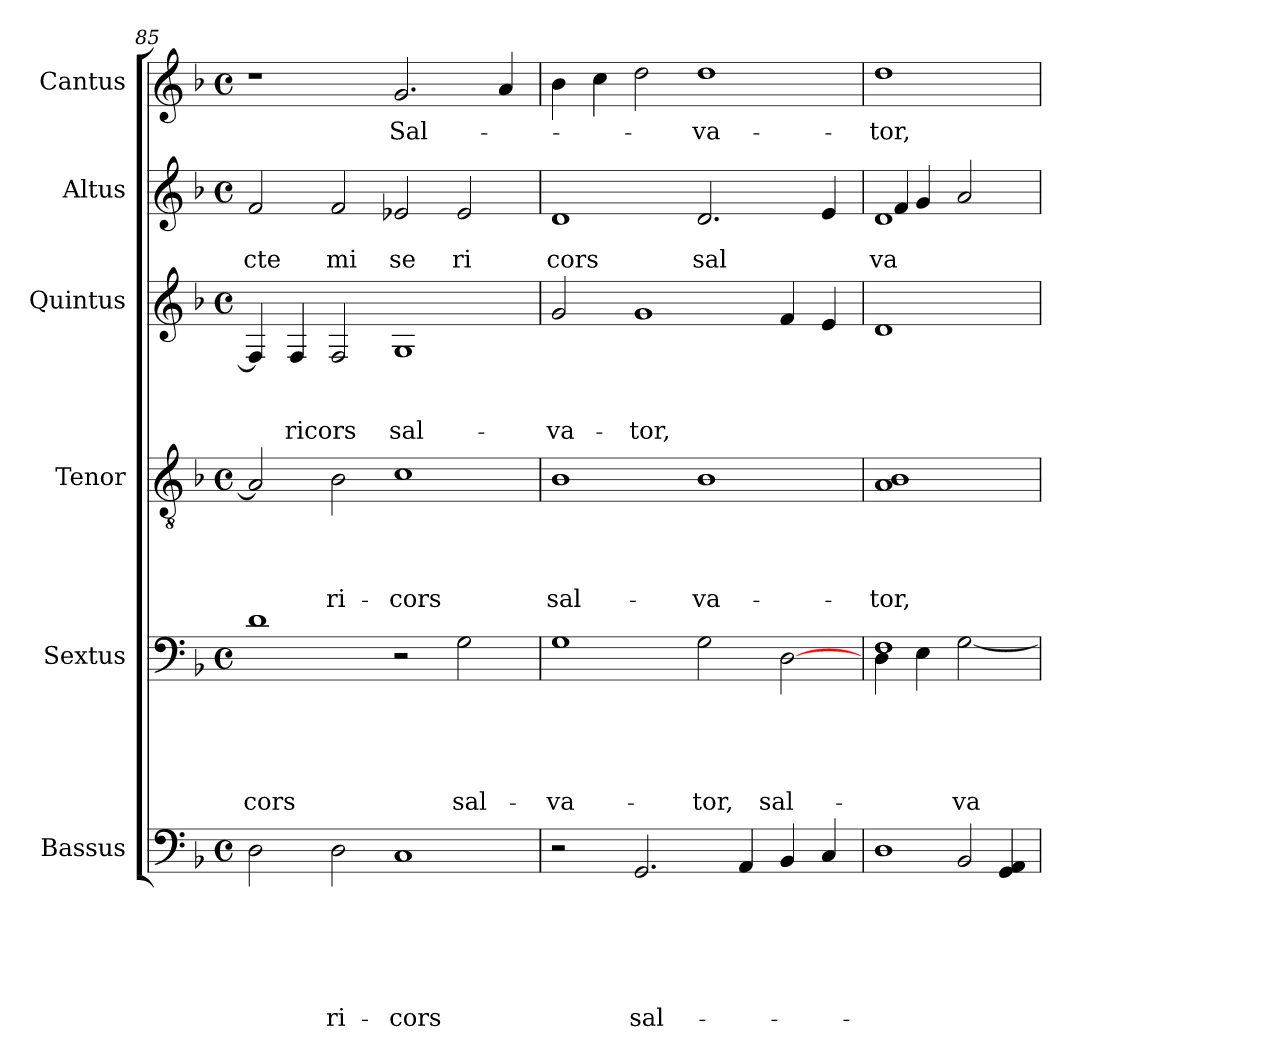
**kern	**text	**text	**text	**text	**text	**text	**kern	**text	**text	**text	**text	**text	**kern	**text	**text	**text	**text	**kern	**text	**text	**text	**kern	**text	**text	**kern	**text
*part6	*part6	*part6	*part6	*part6	*part6	*part6	*part5	*part5	*part5	*part5	*part5	*part5	*part4	*part4	*part4	*part4	*part4	*part3	*part3	*part3	*part3	*part2	*part2	*part2	*part1	*part1
*staff6	*staff6	*staff6	*staff6	*staff6	*staff6	*staff6	*staff5	*staff5	*staff5	*staff5	*staff5	*staff5	*staff4	*staff4	*staff4	*staff4	*staff4	*staff3	*staff3	*staff3	*staff3	*staff2	*staff2	*staff2	*staff1	*staff1
*I"Bassus	*	*	*	*	*	*	*I"Sextus	*	*	*	*	*	*I"Tenor	*	*	*	*	*I"Quintus	*	*	*	*I"Altus	*	*	*I"Cantus	*
!!LO:PB:g=z
*clefF4	*	*	*	*	*	*	*clefF4	*	*	*	*	*	*clefGv2	*	*	*	*	*clefG2	*	*	*	*clefG2	*	*	*clefG2	*
*k[b-]	*	*	*	*	*	*	*k[b-]	*	*	*	*	*	*k[b-]	*	*	*	*	*k[b-]	*	*	*	*k[b-]	*	*	*k[b-]	*
*F:	*	*	*	*	*	*	*F:	*	*	*	*	*	*F:	*	*	*	*	*F:	*	*	*	*F:	*	*	*F:	*
*M4/4	*	*	*	*	*	*	*M4/4	*	*	*	*	*	*M4/4	*	*	*	*	*M4/4	*	*	*	*M4/4	*	*	*M4/4	*
*met(c)	*	*	*	*	*	*	*met(c)	*	*	*	*	*	*met(c)	*	*	*	*	*met(c)	*	*	*	*met(c)	*	*	*met(c)	*
=85	=85	=85	=85	=85	=85	=85	=85	=85	=85	=85	=85	=85	=85	=85	=85	=85	=85	=85	=85	=85	=85	=85	=85	=85	=85	=85
!	!	!	!	!	!	!	!	!	!	!	!	!LO:LY:b	!	!	!	!	!	!	!	!	!	!	!	!LO:LY:b	!	!
2D\	.	.	.	.	.	.	1d	.	.	.	.	cors	2A/]	.	.	.	.	4F/]	.	.	.	2f/	.	-cte	1r	.
!	!	!	!	!	!	!	!	!	!	!	!	!	!	!	!	!	!	!	!	!	!LO:LY:b	!	!	!	!	!
.	.	.	.	.	.	.	.	.	.	.	.	.	.	.	.	.	.	4F/	.	.	-ricors	.	.	.	.	.
!	!	!	!	!	!	!LO:LY:b	!	!	!	!	!	!	!	!	!	!	!LO:LY:b	!	!	!	!	!	!	!LO:LY:b	!	!
2D\	.	.	.	.	.	ri-	.	.	.	.	.	.	2B-\	.	.	.	-ri-	2F/	.	.	.	2f/	.	mi	.	.
!	!	!	!	!	!	!LO:LY:b	!	!	!	!	!	!	!	!	!	!	!LO:LY:b	!	!	!	!LO:LY:b	!	!	!LO:LY:b	!	!LO:LY:b
1C	.	.	.	.	.	-cors	2r	.	.	.	.	.	1c	.	.	.	-cors	1G	.	.	sal-	2e-X/	.	se	2.g/	Sal-
!	!	!	!	!	!	!	!	!	!	!	!	!LO:LY:b	!	!	!	!	!	!	!	!	!	!	!	!LO:LY:b	!	!
.	.	.	.	.	.	.	2G\	.	.	.	.	sal-	.	.	.	.	.	.	.	.	.	2e-/	.	ri	.	.
.	.	.	.	.	.	.	.	.	.	.	.	.	.	.	.	.	.	.	.	.	.	.	.	.	4a/	.
=86!	=86!	=86!	=86!	=86!	=86!	=86!	=86!	=86!	=86!	=86!	=86!	=86!	=86!	=86!	=86!	=86!	=86!	=86!	=86!	=86!	=86!	=86!	=86!	=86!	=86!	=86!
!	!	!	!	!	!	!	!	!	!	!	!	!LO:LY:b	!	!	!	!	!LO:LY:b	!	!	!	!LO:LY:b	!	!	!LO:LY:b	!	!
2r	.	.	.	.	.	.	1G	.	.	.	.	-va-	1B-	.	.	.	sal-	2g/	.	.	-va-	1d	.	cors	4b-\	.
.	.	.	.	.	.	.	.	.	.	.	.	.	.	.	.	.	.	.	.	.	.	.	.	.	4cc\	.
!	!	!	!	!	!	!LO:LY:b	!	!	!	!	!	!	!	!	!	!	!	!	!	!	!LO:LY:b	!	!	!	!	!
2.GG/	.	.	.	.	.	sal-	.	.	.	.	.	.	.	.	.	.	.	1g	.	.	-tor,	.	.	.	2dd\	.
!	!	!	!	!	!	!	!	!	!	!	!	!LO:LY:b	!	!	!	!	!LO:LY:b	!	!	!	!	!	!	!LO:LY:b	!	!LO:LY:b
.	.	.	.	.	.	.	2G\	.	.	.	.	-tor,	1B-	.	.	.	-va-	.	.	.	.	2.d/	.	sal	1dd	-va-
4AA/	.	.	.	.	.	.	.	.	.	.	.	.	.	.	.	.	.	.	.	.	.	.	.	.	.	.
!	!	!	!	!	!	!	!	!	!	!	!	!LO:LY:b	!	!	!	!	!	!	!	!	!	!	!	!	!	!
4BB-/	.	.	.	.	.	.	[>2D\	.	.	.	.	sal-	.	.	.	.	.	4f/	.	.	.	.	.	.	.	.
4C/	.	.	.	.	.	.	.	.	.	.	.	.	.	.	.	.	.	4e/	.	.	.	4e/	.	.	.	.
=87!	=87!	=87!	=87!	=87!	=87!	=87!	=87!	=87!	=87!	=87!	=87!	=87!	=87!	=87!	=87!	=87!	=87!	=87!	=87!	=87!	=87!	=87!	=87!	=87!	=87!	=87!
*^	*	*	*	*	*	*	*^	*	*	*	*	*	*	*	*	*	*	*	*	*	*	*	*	*	*	*
*	*^	*	*	*	*	*	*	*	*	*	*	*	*	*	*	*	*	*	*	*	*	*	*	*	*	*	*	*
!	!	!	!	!	!	!	!	!	!	!	!	!	!	!	!	!	!	!	!	!LO:LY:b	!	!	!	!	!	!	!LO:LY:b	!	!LO:LY:b
*	*	*	*	*	*	*	*	*	*	*	*	*	*	*	*	*	*	*	*	*	*	*	*	*	*^	*	*	*	*
1D	2ryy	2.ryy	.	.	.	.	.	.	1F	4D\	.	.	.	.	.	1A 1B-	.	.	.	-tor,	1d	.	.	.	1d	4f/	.	va	1dd	-tor,
.	.	.	.	.	.	.	.	.	.	4E\	.	.	.	.	.	.	.	.	.	.	.	.	.	.	.	4g/	.	.	.	.
!	!	!	!	!	!	!	!	!	!	!	!	!	!	!	!LO:LY:b	!	!	!	!	!	!	!	!	!	!	!	!	!	!	!
.	2BB-/	.	.	.	.	.	.	.	.	[>2G\	.	.	.	.	-va-	.	.	.	.	.	.	.	.	.	.	2a/	.	.	.	.
.	.	4GG/ 4AA/	.	.	.	.	.	.	.	.	.	.	.	.	.	.	.	.	.	.	.	.	.	.	.	.	.	.	.	.
*v	*v	*v	*	*	*	*	*	*	*	*	*	*	*	*	*	*	*	*	*	*	*	*	*	*	*v	*v	*	*	*	*
*	*	*	*	*	*	*	*v	*v	*	*	*	*	*	*	*	*	*	*	*	*	*	*	*	*	*	*	*
=!	=!	=!	=!	=!	=!	=!	=!	=!	=!	=!	=!	=!	=!	=!	=!	=!	=!	=!	=!	=!	=!	=!	=!	=!	=!	=!
*-	*-	*-	*-	*-	*-	*-	*-	*-	*-	*-	*-	*-	*-	*-	*-	*-	*-	*-	*-	*-	*-	*-	*-	*-	*-	*-
